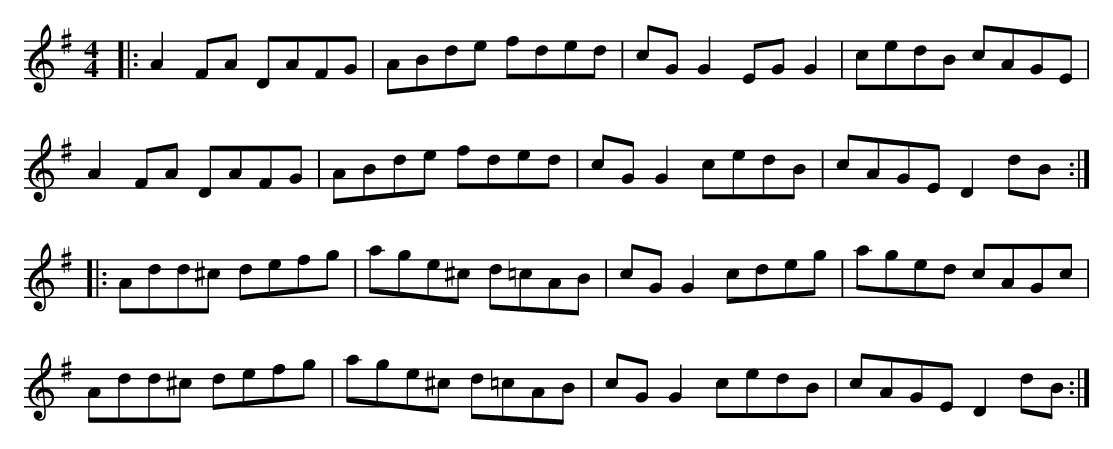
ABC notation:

X:1
M:4/4
K:Dmix
|:A2FA DAFG|ABde fded|cGG2 EGG2|cedB cAGE|
A2FA DAFG|ABde fded|cGG2 cedB|cAGE D2dB:|
|:Add^c defg|age^c d=cAB|cGG2 cdeg|aged cAGc|
Add^c defg|age^c d=cAB|cGG2 cedB|cAGE D2dB:|
